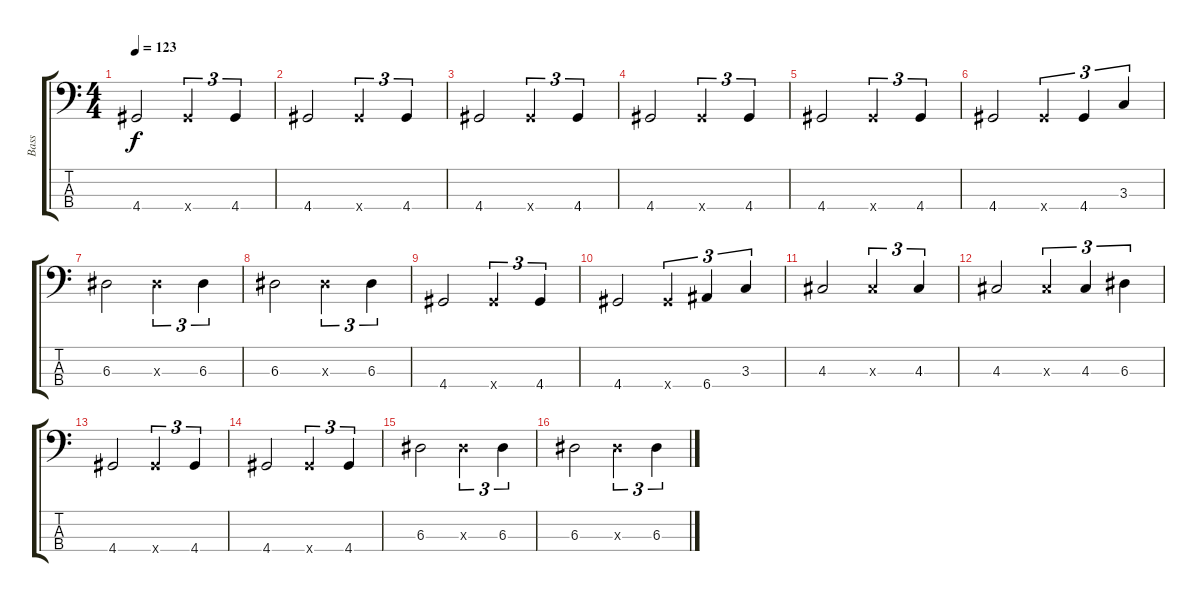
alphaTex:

\track ("Bass" "Bass") {instrument electricbasspick}
\staff {score tabs}
\tuning (G2 D2 A1 E1) {hide}
\ts (4 4)
\tempo 123
\clef f4
\ks c
4.4.2{dy f} 4.4{x}.2{tu (3 2)} 4.4.4{tu (3 2)} |
4.4.2 4.4{x}.2{tu (3 2)} 4.4.4{tu (3 2)} |
4.4.2 4.4{x}.2{tu (3 2)} 4.4.4{tu (3 2)} |
4.4.2 4.4{x}.2{tu (3 2)} 4.4.4{tu (3 2)} |
4.4.2 4.4{x}.2{tu (3 2)} 4.4.4{tu (3 2)} |
4.4.2 4.4{x}.4{tu (3 2)} 4.4.4{tu (3 2)} 3.3.4{tu (3 2)} |
6.3.2 6.3{x}.2{tu (3 2)} 6.3.4{tu (3 2)} |
6.3.2 6.3{x}.2{tu (3 2)} 6.3.4{tu (3 2)} |
4.4.2 4.4{x}.2{tu (3 2)} 4.4.4{tu (3 2)} |
4.4.2 4.4{x}.4{tu (3 2)} 6.4.4{tu (3 2)} 3.3.4{tu (3 2)} |
4.3.2 4.3{x}.2{tu (3 2)} 4.3.4{tu (3 2)} |
4.3.2 4.3{x}.4{tu (3 2)} 4.3.4{tu (3 2)} 6.3.4{tu (3 2)} |
4.4.2 4.4{x}.2{tu (3 2)} 4.4.4{tu (3 2)} |
4.4.2 4.4{x}.2{tu (3 2)} 4.4.4{tu (3 2)} |
6.3.2 6.3{x}.2{tu (3 2)} 6.3.4{tu (3 2)} |
6.3.2 6.3{x}.2{tu (3 2)} 6.3.4{tu (3 2)}
